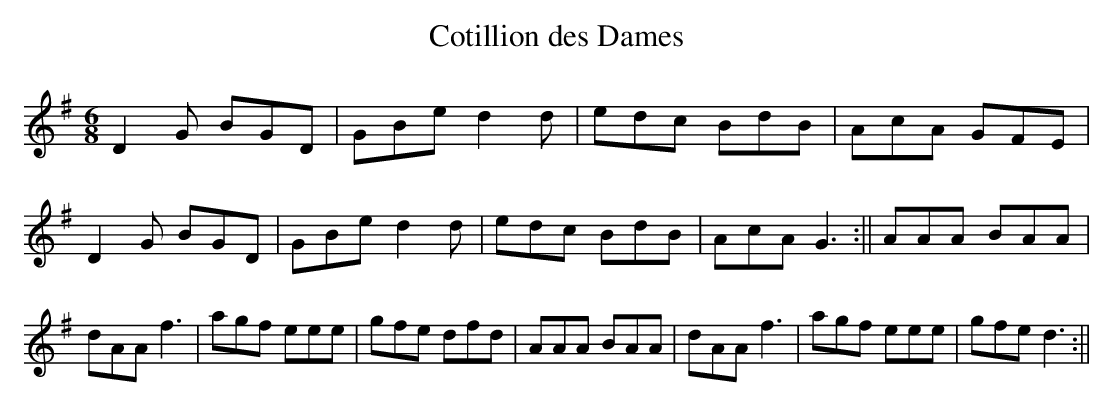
X:1
T:Cotillion des Dames
M:6/8
K:G
D2G BGD|GBed2d|edc BdB|AcA GFE|D2G BGD|GBed2d|edc BdB|AcAG3:||AAA BAA|dAAf3|agf eee|gfe dfd|AAA BAA|dAAf3|agf eee|gfed3:||
